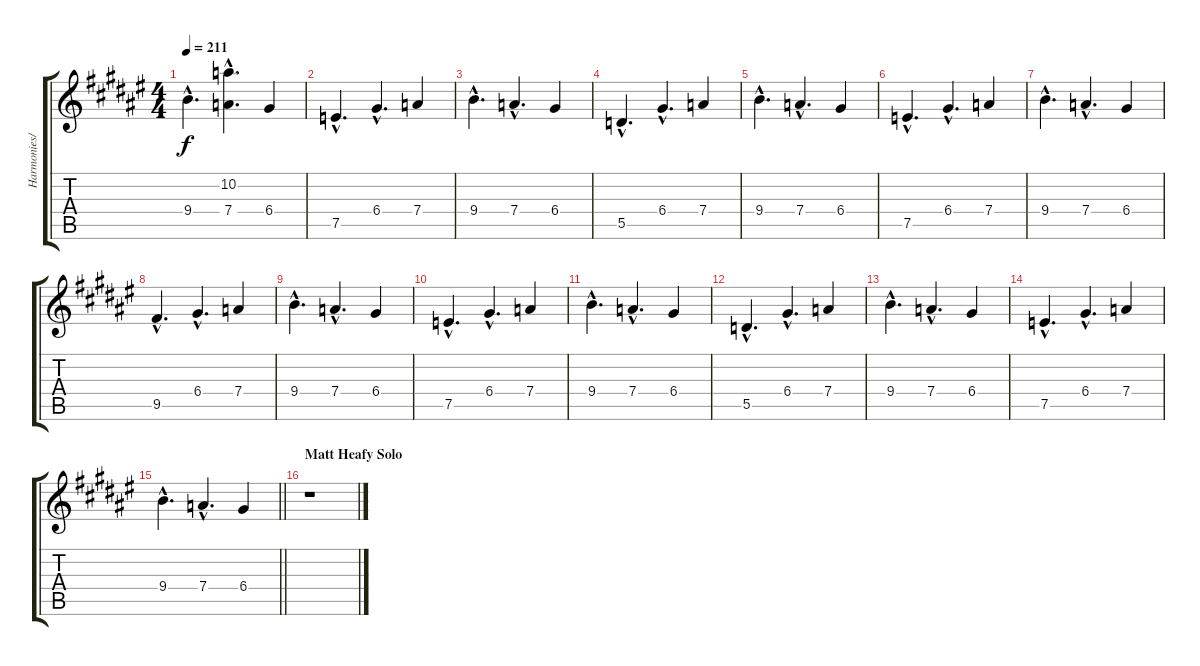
\track ("Harmonies/Fills" "Harmonies/") {instrument distortionguitar}
\staff {score tabs}
\tuning (E4 B3 G3 D3 A2 D2) {hide}
\ts (4 4)
\tempo 211
\clef g2
\ks d#minor
9.4{hac}.4{d dy f} (10.2{hac t} 7.4{hac}).4{d} 6.4.4 |
7.5{hac}.4{d} 6.4{hac}.4{d} 7.4.4 |
9.4{hac}.4{d} 7.4{hac}.4{d} 6.4.4 |
5.5{hac}.4{d} 6.4{hac}.4{d} 7.4.4 |
9.4{hac}.4{d} 7.4{hac}.4{d} 6.4.4 |
7.5{hac}.4{d} 6.4{hac}.4{d} 7.4.4 |
9.4{hac}.4{d} 7.4{hac}.4{d} 6.4.4 |
9.5{hac}.4{d} 6.4{hac}.4{d} 7.4.4 |
9.4{hac}.4{d} 7.4{hac}.4{d} 6.4.4 |
7.5{hac}.4{d} 6.4{hac}.4{d} 7.4.4 |
9.4{hac}.4{d} 7.4{hac}.4{d} 6.4.4 |
5.5{hac}.4{d} 6.4{hac}.4{d} 7.4.4 |
9.4{hac}.4{d} 7.4{hac}.4{d} 6.4.4 |
7.5{hac}.4{d} 6.4{hac}.4{d} 7.4.4 |
\barLineRight lightlight
9.4{hac}.4{d} 7.4{hac}.4{d} 6.4.4 |
\section ("" "Matt Heafy Solo")
r.1{volume 16 balance 10 instrument distortionguitar}
